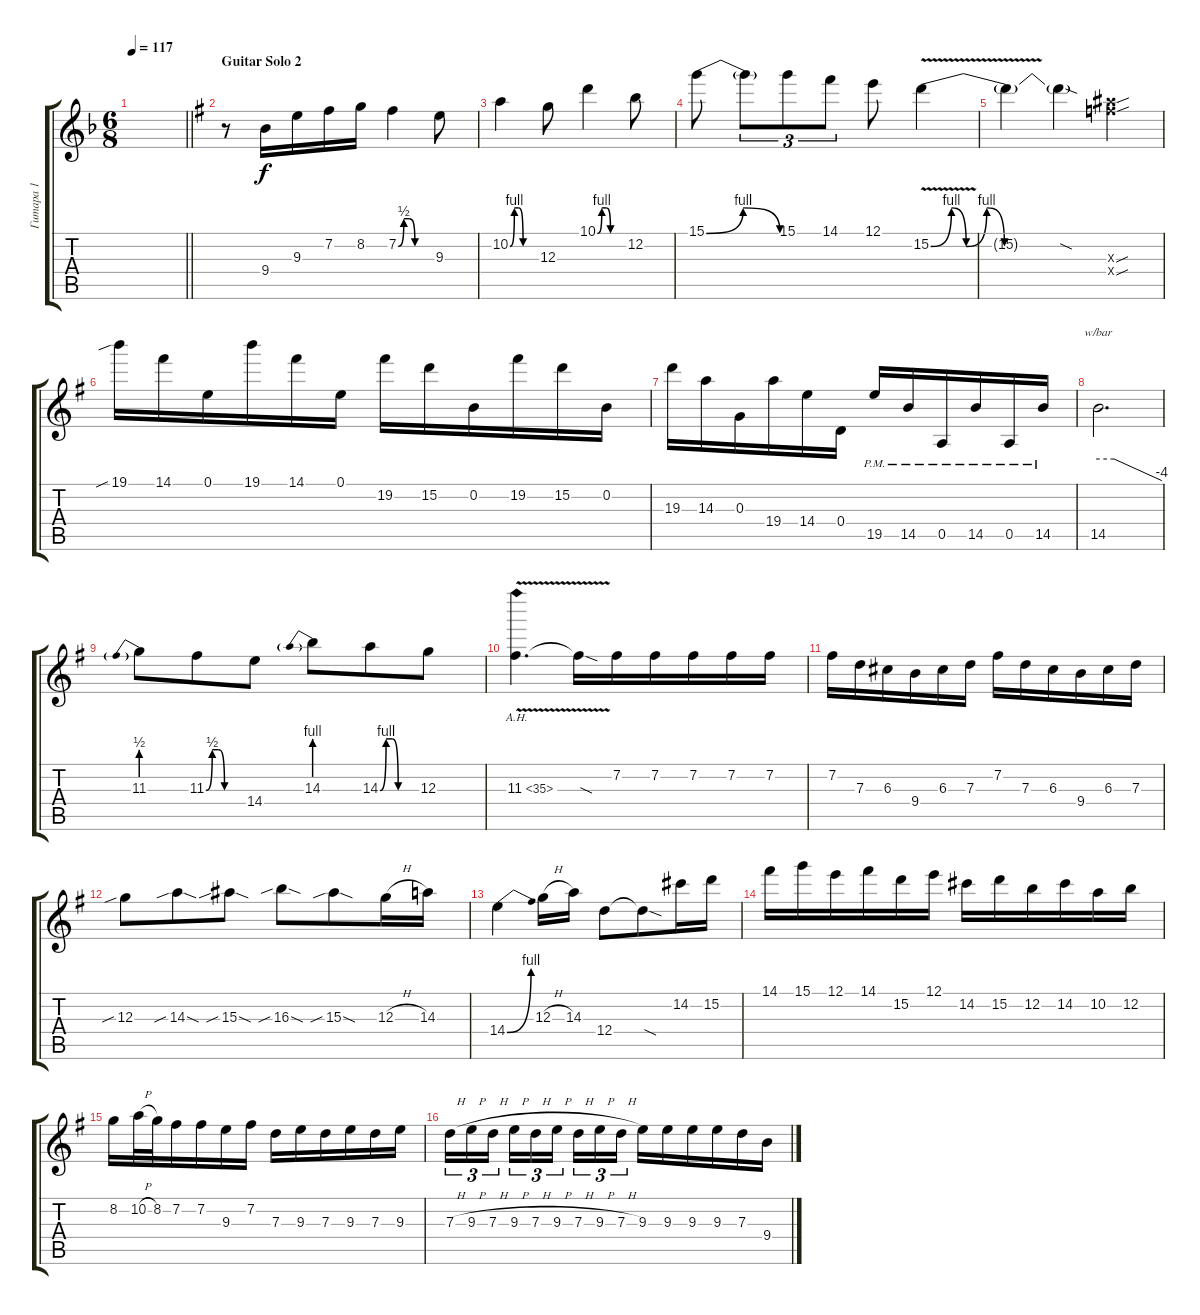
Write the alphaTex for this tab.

\track ("Гитара 1" "Гитара 1") {instrument distortionguitar}
\staff {score tabs}
\tuning (E4 B3 G3 D3 A2 E2) {hide}
\ts (6 8)
\tempo 117
\clef g2
\barLineRight lightlight
\ks dminor
|
\section ("" "Guitar Solo 2")
\ks eminor
r.8{volume 10} 9.4.16 9.3.16 7.2.16 8.2.16 7.2{be (custom 0 0 10 2 20 2 30 0 60 0)}.4 9.3.8 |
10.2{be (custom 0 0 10 4 20 4 30 0 60 0)}.4 12.3.8 10.1{be (custom 0 0 10 4 20 4 30 0 60 0)}.4 12.2.8 |
15.1{be (bendrelease 0 0 10 4 50 4 60 0)}.8 15.1{t}.8{tu (3 2)} 15.1.8{tu (3 2)} 14.1.8{tu (3 2)} 12.1.8 15.2{be (custom 0 0 7 4 12 0 19 4 25 0 60 0) v}.4 |
15.2{t}.4 15.2{sod t}.4 (15.3{sou x} 15.4{sou x}).4 |
19.1{sib}.16 14.1.16 0.1.16 19.1.16 14.1.16 0.1.16 19.2.16 15.2.16 0.2.16 19.2.16 15.2.16 0.2.16 |
19.3.16 14.3.16 0.3.16 19.4.16 14.4.16 0.4.16 19.5{pm}.16 14.5{pm}.16 0.5{pm}.16 14.5{pm}.16 0.5{pm}.16 14.5{pm}.16 |
14.5.2{d tbe (custom default 0 0 15 0 60 -16)} |
11.3{be (prebend 0 2 60 2)}.8 11.3{be (custom 0 0 10 2 20 2 30 0 60 0)}.8 14.4.8 14.3{be (prebend 0 4 60 4)}.8 14.3{be (custom 0 0 10 4 20 4 30 0 60 0)}.8 12.3.8 |
11.3{ah 24 v}.4{d} 11.3{sod t}.16 7.2.16 7.2.16 7.2.16 7.2.16 7.2.16 |
7.2.16 7.3.16 6.3.16 9.4.16 6.3.16 7.3.16 7.2.16 7.3.16 6.3.16 9.4.16 6.3.16 7.3.16 |
12.3{sib}.8 14.3{sib sod}.8 15.3{sib sod}.8 16.3{sib sod}.8 15.3{sib sod}.8 12.3{h}.16 14.3.16 |
14.4{be (bend 0 0 60 4)}.4 12.3{h}.16 14.3.16 12.4.8 12.4{sod t}.8 14.2.16 15.2.16 |
14.1.16 15.1.16 12.1.16 14.1.16 15.2.16 12.1.16 14.2.16 15.2.16 12.2.16 14.2.16 10.2.16 12.2.16 |
8.2.16 10.2{h}.32 8.2.32 7.2.16 7.2.16 9.3.16 7.2.16 7.3.16 9.3.16 7.3.16 9.3.16 7.3.16 9.3.16 |
7.3{h}.16{tu (3 2)} 9.3{h}.16{tu (3 2)} 7.3{h}.16{tu (3 2) beam splitsecondary} 9.3{h}.16{tu (3 2)} 7.3{h}.16{tu (3 2)} 9.3{h}.16{tu (3 2) beam splitsecondary} 7.3{h}.16{tu (3 2)} 9.3{h}.16{tu (3 2)} 7.3{h}.16{tu (3 2)} 9.3.16 9.3.16 9.3.16 9.3.16 7.3.16 9.4.16
